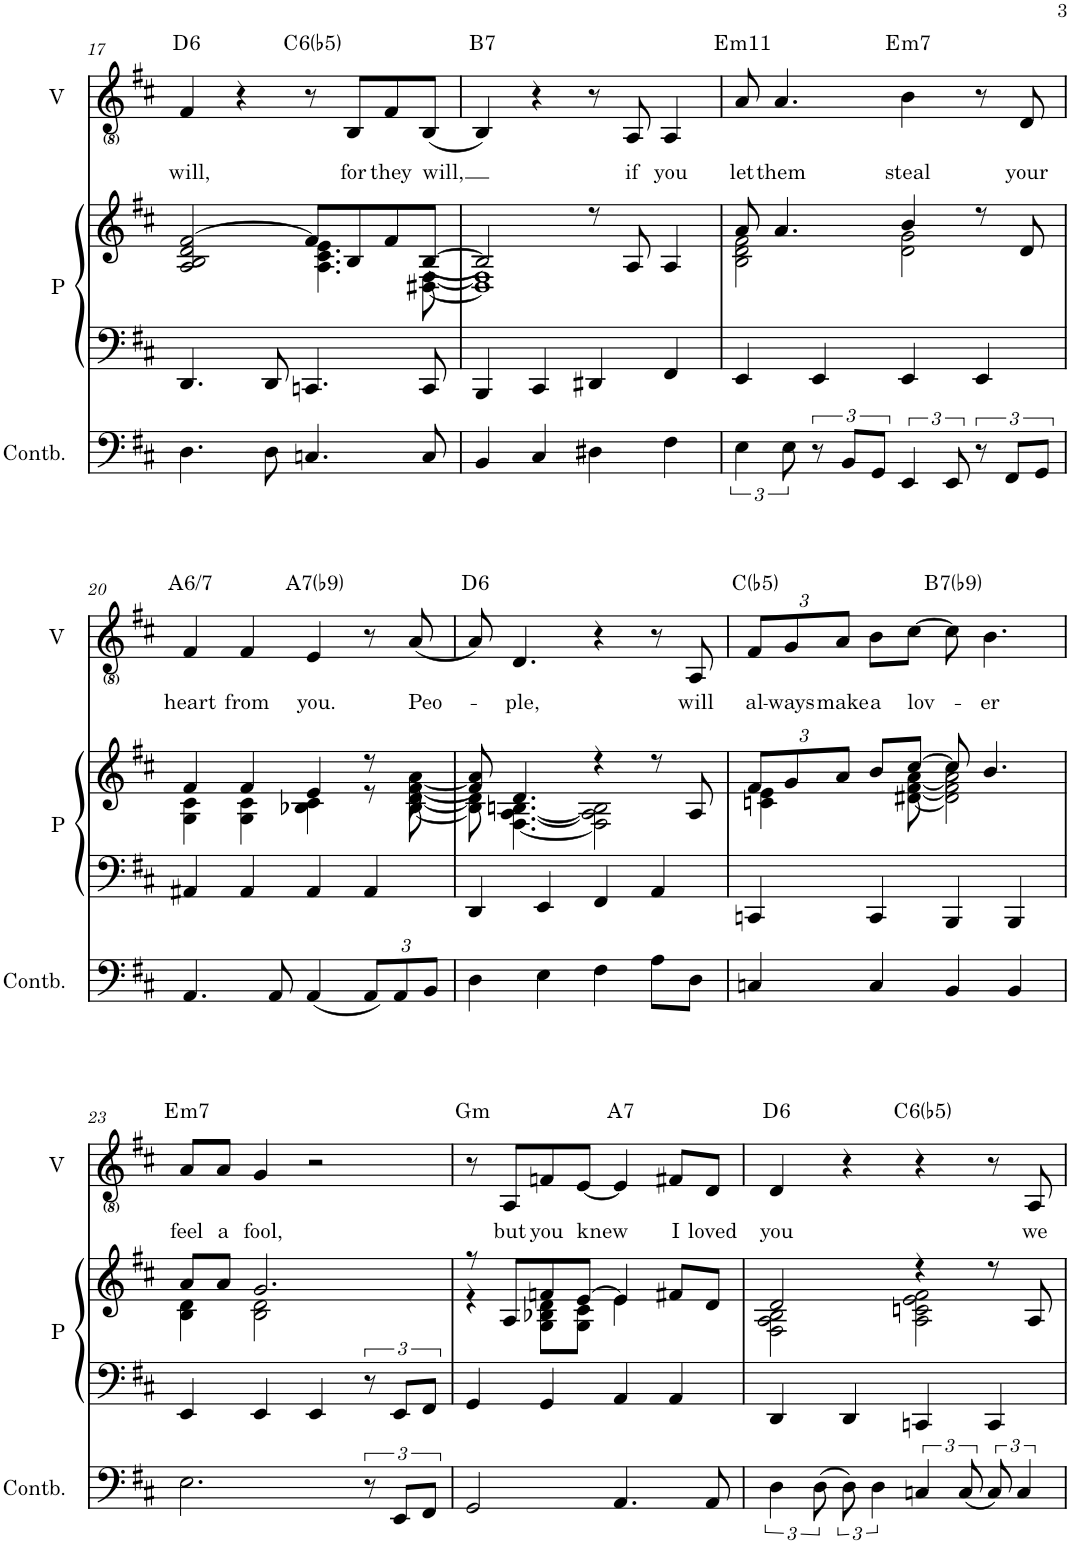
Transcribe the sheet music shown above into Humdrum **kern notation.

**kern	**kern	**kern	**kern	**text	**harte
*part3	*part2	*part2	*part1	*part1	*part1
*staff4	*staff3	*staff2	*staff1	*staff1	*
*I"Contrabaixo	*I"Piano	*	*I"Voz	*	*
*I'Contb.	*I'P	*	*I'V	*	*
!!LO:PB:g=z
*clefF4	*clefF4	*clefG2	*clefG2	*	*
*Trd7c12	*	*	*	*	*
*k[f#c#]	*k[f#c#]	*k[f#c#]	*k[f#c#]	*	*
*M4/4	*M4/4	*M4/4	*M4/4	*	*
=17	=17	=17	=17	=17	=17
*	*	*^	*	*	*
!	!	!	!	!	!LO:LY:b	!LO:H:kt=6
4.D\	4.DD/	2A/ 2B/ 2d/ [2f#/	2ryy	4f#/	will,	D:maj6
.	.	.	.	4r	.	.
8D\	8DD/	.	.	.	.	.
!	!	!	!	!	!	!LO:H:kt=6
4.Cn/	4.CCn/	8f#/L]	4.A\ 4.c#\ 4.e\	8r	.	C:(3,b5,6)
!	!	!	!	!	!LO:LY:b	!
.	.	8B/	.	8B/L	for	.
!	!	!	!	!	!LO:LY:b	!
.	.	8f#/	.	8f#/	they	.
!	!	!	!	!	!LO:LY:b	!
8C/	8CC/	(<[8B/J	[8D#X\ [8F#\	(<8B/J	will,	.
=18	=18	=18	=18	=18	=18	=18
!	!	!	!	!	!	!LO:H:kt=7
4BB/	4BBB/	2B/])	1D#] 1F#]	4B/)	.	B:7
4C#/	4CC#/	.	.	4r	.	.
4D#X\	4DD#X/	8r	.	8r	.	.
!	!	!	!	!	!LO:LY:b	!
.	.	8A/	.	8A/	if	.
!	!	!	!	!	!LO:LY:b	!
4F#\	4FF#/	4A/	.	4A/	you	.
=19	=19	=19	=19	=19	=19	=19
!	!	!	!	!	!LO:LY:b	!LO:H:kt=m11
6E\	4EE/	8a/	2B\ 2d\ 2f#\	8a/	let	E:min9(11)
!	!	!	!	!	!LO:LY:b	!
.	.	4.a/	.	4.a/	them	.
12E\	.	.	.	.	.	.
12r	4EE/	.	.	.	.	.
12BB/L	.	.	.	.	.	.
12GG/J	.	.	.	.	.	.
!	!	!	!	!	!LO:LY:b	!LO:H:kt=m7
6EE/	4EE/	4b/	2d\ 2g\	4b\	steal	E:min7
12EE/	.	.	.	.	.	.
12r	4EE/	8r	.	8r	.	.
12FF#/L	.	.	.	.	.	.
!	!	!	!	!	!LO:LY:b	!
.	.	8d/	.	8d/	your	.
12GG/J	.	.	.	.	.	.
!!LO:LB:g=z
=20	=20	=20	=20	=20	=20	=20
!	!	!	!	!	!LO:LY:b	!LO:H:kt=6/7
4.AA/	4AA#X/	4f#/	4G\ 4c#\	4f#/	heart	A:maj
!	!	!	!	!	!LO:LY:b	!
.	4AA#/	4f#/	4G\ 4c#\	4f#/	from	.
8AA/	.	.	.	.	.	.
!	!	!	!	!	!LO:LY:b	!LO:H:kt=7
(4AA/	4AA#/	4e/	4B-X\ 4c#\	4e/	you.	A:7(b9)
*Xbrackettup	*	*	*	*	*	*
12AA/L	4AA#/	8r	8r	8r	.	.
12AA/	.	.	.	.	.	.
!	!	!	!	!	!LO:LY:b	!
.	.	[8f#\ [8a\	[8B-\ [8d\	(<8a/	Peo-	.
12BB/J)	.	.	.	.	.	.
=21	=21	=21	=21	=21	=21	=21
!	!	!	!	!	!	!LO:H:kt=6
4D\	4DD/	8f#/] 8a/]	8B-\] 8d\]	8a/)	.	D:maj6
!	!	!	!	!	!LO:LY:b	!
.	.	4.d/	[4.F#\ [4.A\ [4.Bn\	4.d/	-ple,	.
4E\	4EE/	.	.	.	.	.
4F#\	4FF#/	4r	2F#\] 2A\] 2B\]	4r	.	.
8A\L	4AA/	8r	.	8r	.	.
!	!	!	!	!	!LO:LY:b	!
8D\J	.	8A/	.	8A/	will	.
*	*	*v	*v	*	*	*
=22	=22	=22	=22	=22	=22
*	*	*Xbrackettup	*Xbrackettup	*	*
*	*	*^	*	*	*
*	*	*	*^	*	*	*
!	!	!	!	!	!	!LO:LY:b	!
4Cn/	4CCn/	12f#/L	4cn\ 4e\	2ryy	12f#/L	al-	C:(3,b5)
!	!	!	!	!	!	!LO:LY:b	!
.	.	12g/	.	.	12g/	-ways	.
!	!	!	!	!	!	!LO:LY:b	!
.	.	12a/J	.	.	12a/J	make	.
!	!	!	!	!	!	!LO:LY:b	!
4C/	4CC/	8b/L	8ryy	.	8b\L	a	.
!	!	!	!	!	!	!LO:LY:b	!
.	.	[>8cc#/J	[8d#X\ [8f#\ [8a\	.	[>8cc#\J	lov-	.
!	!	!	!	!	!	!	!LO:H:kt=7
4BB/	4BBB/	8cc#/]	2d#\] 2f#\] 2a\]	4cc#\	8cc#\]	.	B:7(b9)
!	!	!	!	!	!	!LO:LY:b	!
.	.	4.b/	.	.	4.b\	-er	.
4BB/	4BBB/	.	.	4ryy	.	.	.
!!LO:LB:g=z
=23	=23	=23	=23	=23	=23	=23	=23
!	!	!	!	!	!	!LO:LY:b	!LO:H:kt=m7
*	*	*	*v	*v	*	*	*
2.E\	4EE/	8a/L	4B\ 4d\	8a/L	feel	E:min7
!	!	!	!	!	!LO:LY:b	!
.	.	8a/J	.	8a/J	a	.
!	!	!	!	!	!LO:LY:b	!
.	4EE/	2.g/	2B\ 2d\	4g/	fool,	.
.	4EE/	.	.	2r	.	.
*brackettup	*	*	*	*	*	*
12r	12r	.	4ryy	.	.	.
12EE/L	12EE/L	.	.	.	.	.
12FF#/J	12FF#/J	.	.	.	.	.
=24	=24	=24	=24	=24	=24	=24
!	!	!	!	!	!	!LO:H:kt=m
2GG/	4GG/	8r	4r	8r	.	G:min
!	!	!	!	!	!LO:LY:b	!
.	.	8A/L	.	8A/L	but	.
!	!	!	!	!	!LO:LY:b	!
.	4GG/	8fn/	8G\ 8B-X\ 8d\L	8fn/	you	.
!	!	!	!	!	!LO:LY:b	!
.	.	[>8e/J	8G\ 8c#\J	[<8e/J	knew	.
!	!	!	!	!	!	!LO:H:kt=7
4.AA/	4AA/	4e/]	4e\	4e/]	.	A:7
!	!	!	!	!	!LO:LY:b	!
.	4AA/	8f#X/L	4ryy	8f#X/L	I	.
!	!	!	!	!	!LO:LY:b	!
8AA/	.	8d/J	.	8d/J	loved	.
=25	=25	=25	=25	=25	=25	=25
!	!	!	!	!	!LO:LY:b	!LO:H:kt=6
6D\	4DD/	2d/	2F#\ 2A\ 2B\	4d/	you	D:maj6
(12D\	.	.	.	.	.	.
12D\)	4DD/	.	.	4r	.	.
6D\	.	.	.	.	.	.
!	!	!	!	!	!	!LO:H:kt=6
6Cn/	4CCn/	4r	2A\ 2cn\ 2e\ 2f#\	4r	.	C:(3,b5,6)
(12C/	.	.	.	.	.	.
12C/)	4CC/	8r	.	8r	.	.
6C/	.	.	.	.	.	.
!	!	!	!	!	!LO:LY:b	!
.	.	8A/	.	8A/	we	.
*	*	*v	*v	*	*	*
=	=	=	=	=	=
*-	*-	*-	*-	*-	*-
